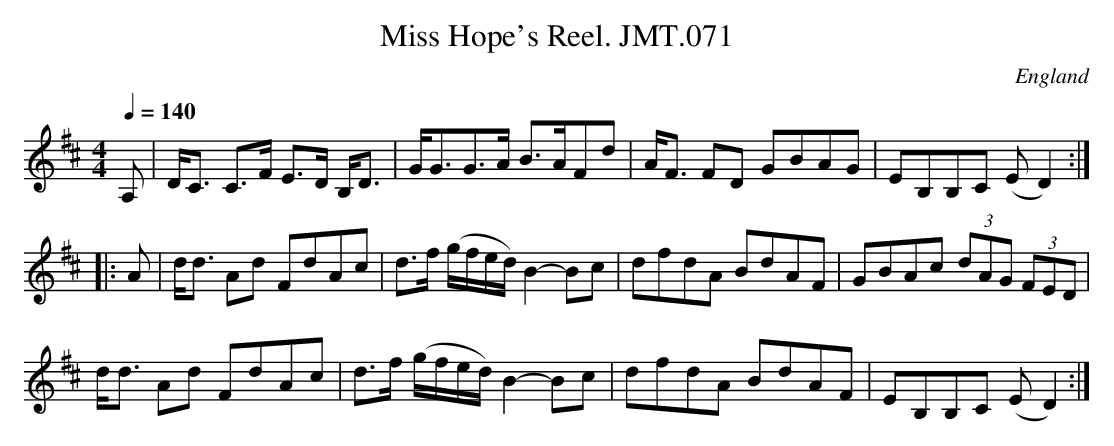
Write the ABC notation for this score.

X:1
T:Miss Hope's Reel. JMT.071
L:1/8
M:4/4
O:England
Q:1/4=140
K:D
A,|D<C C>F E>D B,<D|G<GG>A B>AFd|A<F FD GBAG|EB,B,C (ED2):|!
|:A|d<d Ad FdAc|d>f (g/f/e/d/)B2-Bc|dfdA BdAF|GBAc (3dAG (3FED|!
d<d Ad FdAc|d>f (g/f/e/d/)B2-Bc|dfdA BdAF|EB,B,C (ED2):|
